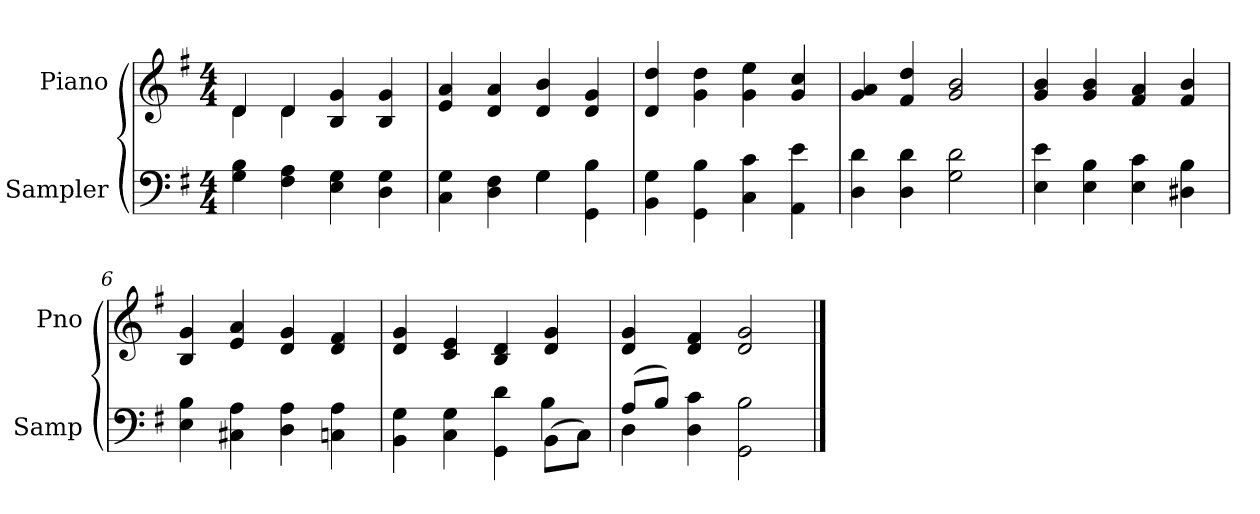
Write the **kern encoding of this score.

**kern	**kern
*part2	*part1
*staff2	*staff1
*I"Sampler	*I"Piano
*I'Samp	*I'Pno
*clefF4	*clefG2
*k[f#]	*k[f#]
*G:	*G:
*M4/4	*M4/4
=1	=1
*	*^
4G 4B	4d/	4d
4F# 4A	4d/	4d
4E 4G	4B 4g	2ryy
4D 4G	4B 4g	.
*	*v	*v
=2	=2
*^	*
4C 4G	2ryy	4e 4a
4D 4F#	.	4d 4a
4G\	4G	4d 4b
4GG 4B	4ryy	4d 4g
*v	*v	*
=3	=3
4BB 4G	4d 4dd
4GG 4B	4g 4dd
4C 4c	4g 4ee
4AA 4e	4g 4cc
=4	=4
4D 4d	4g 4a
4D 4d	4f# 4dd
2G 2d	2g 2b
=5	=5
4E 4e	4g 4b
4E 4B	4g 4b
4E 4c	4f# 4a
4D#X 4B	4f# 4b
=6	=6
4E 4B	4B 4g
4C#X 4A	4e 4a
4D 4A	4d 4g
4Cn 4A	4d 4f#
=7	=7
*^	*
4BB 4G	2.ryy	4d 4g
4C 4G	.	4c 4e
4GG 4d	.	4B 4d
(8BB\L	4B	4d 4g
8C\J)	.	.
=8	=8	=8
(8A/L	4D	4d 4g
8B/J)	.	.
4D 4c	2.ryy	4d 4f#
2GG 2B	.	2d 2g
*v	*v	*
==	==
*-	*-
